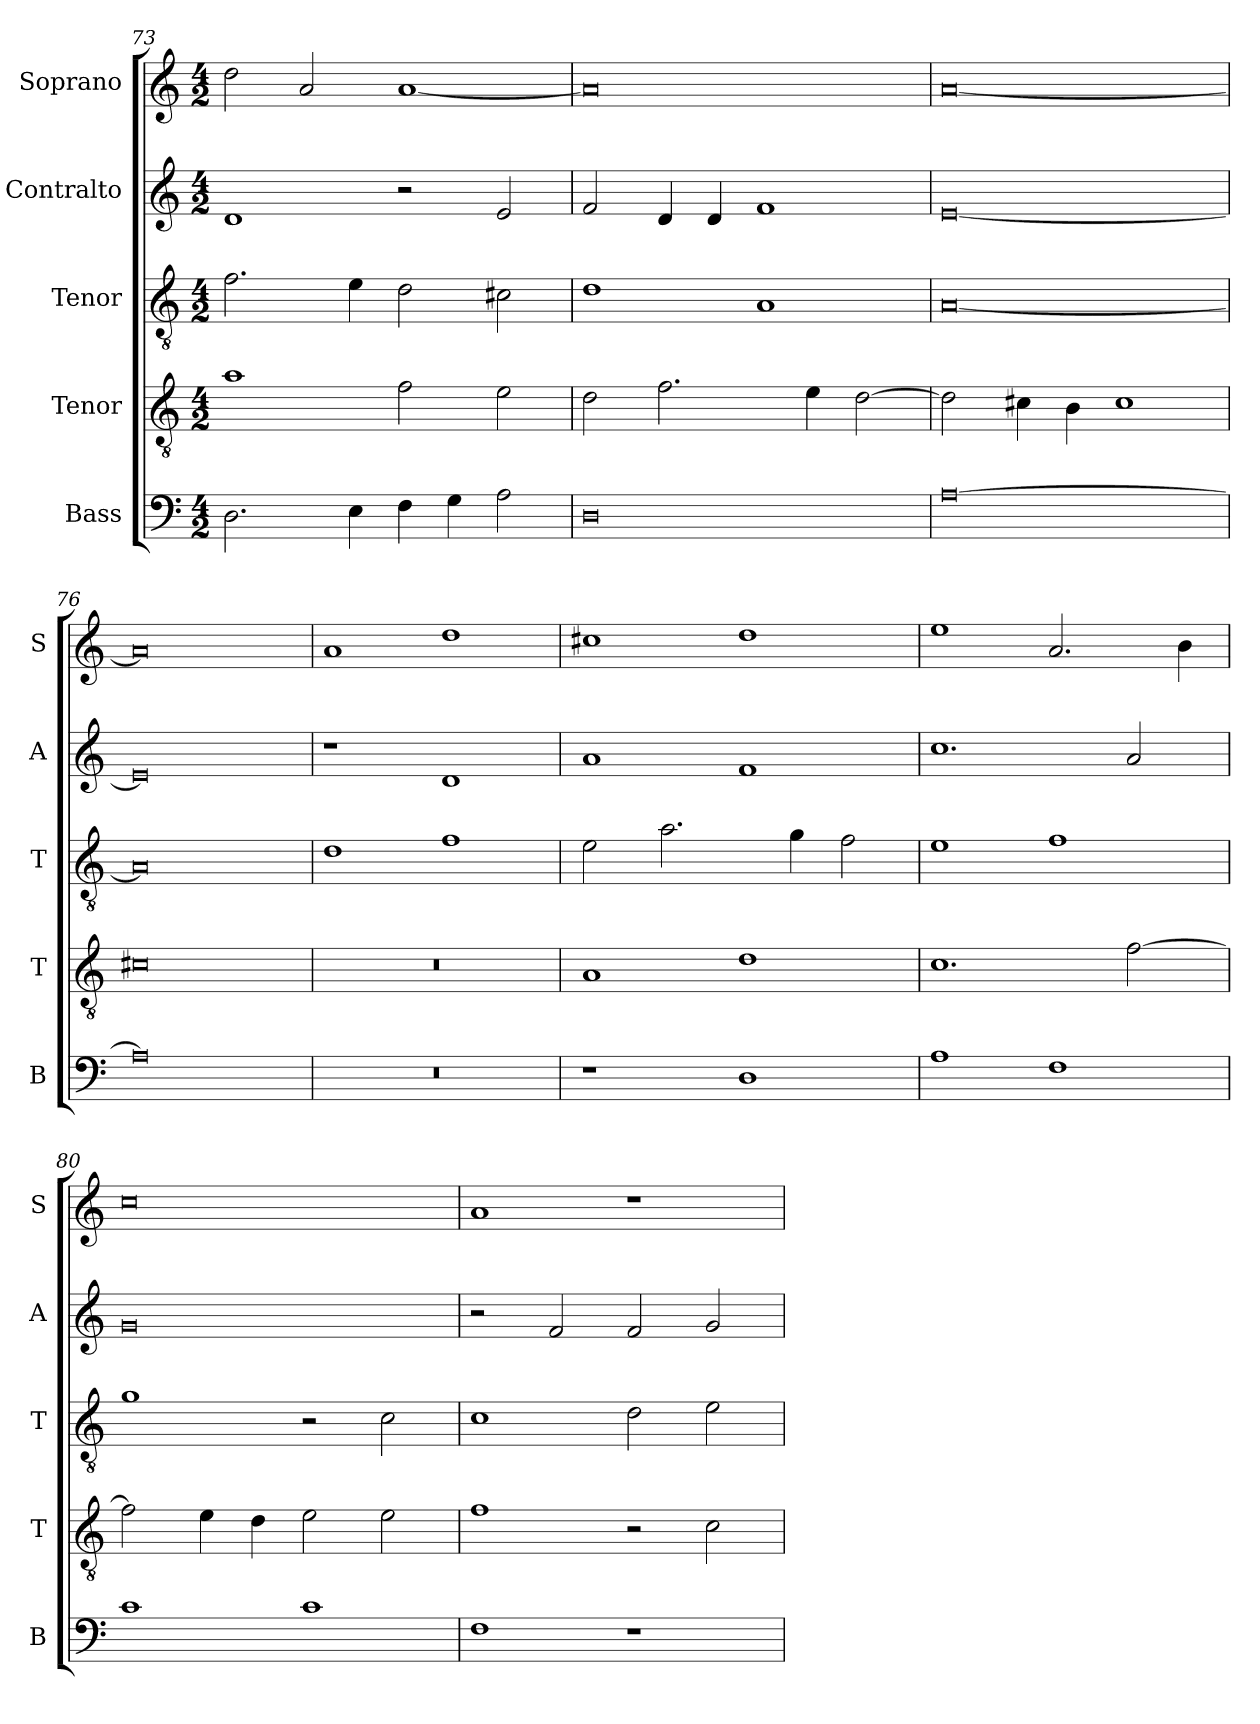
**kern	**kern	**kern	**kern	**kern
*part5	*part4	*part3	*part2	*part1
*staff5	*staff4	*staff3	*staff2	*staff1
*I"Bass	*I"Tenor	*I"Tenor	*I"Contralto	*I"Soprano
*I'B	*I'T	*I'T	*I'A	*I'S
*clefF4	*clefGv2	*clefGv2	*clefG2	*clefG2
*k[]	*k[]	*k[]	*k[]	*k[]
*A:aeo	*A:aeo	*A:aeo	*A:aeo	*A:aeo
*M4/2	*M4/2	*M4/2	*M4/2	*M4/2
=73	=73	=73	=73	=73
2.D	1a	2.f	1d	2dd
.	.	.	.	2a
4E	.	4e	.	.
4F	2f	2d	2r	[1a
4G	.	.	.	.
2A	2e	2c#X	2e	.
=74	=74	=74	=74	=74
0D	2d	1d	2f	0a]
.	2.f	.	4d	.
.	.	.	4d	.
.	.	1A	1f	.
.	4e	.	.	.
.	[2d	.	.	.
=75	=75	=75	=75	=75
[0A	2d]	[0A	[0e	[0a
.	4c#X	.	.	.
.	4B	.	.	.
.	1c#	.	.	.
=76	=76	=76	=76	=76
0A]	0c#X	0A]	0e]	0a]
=77	=77	=77	=77	=77
0r	0r	1d	1r	1a
.	.	1f	1d	1dd
=78	=78	=78	=78	=78
1r	1A	2e	1a	1cc#X
.	.	2.a	.	.
1D	1d	.	1f	1dd
.	.	4g	.	.
.	.	2f	.	.
=79	=79	=79	=79	=79
1A	1.c	1e	1.cc	1ee
1F	.	1f	.	2.a
.	[2f	.	2a	.
.	.	.	.	4b
=80	=80	=80	=80	=80
1c	2f]	1g	0g	0cc
.	4e	.	.	.
.	4d	.	.	.
1c	2e	2r	.	.
.	2e	2c	.	.
=81	=81	=81	=81	=81
1F	1f	1c	2r	1a
.	.	.	2f	.
1r	2r	2d	2f	1r
.	2c	2e	2g	.
=	=	=	=	=
*-	*-	*-	*-	*-
